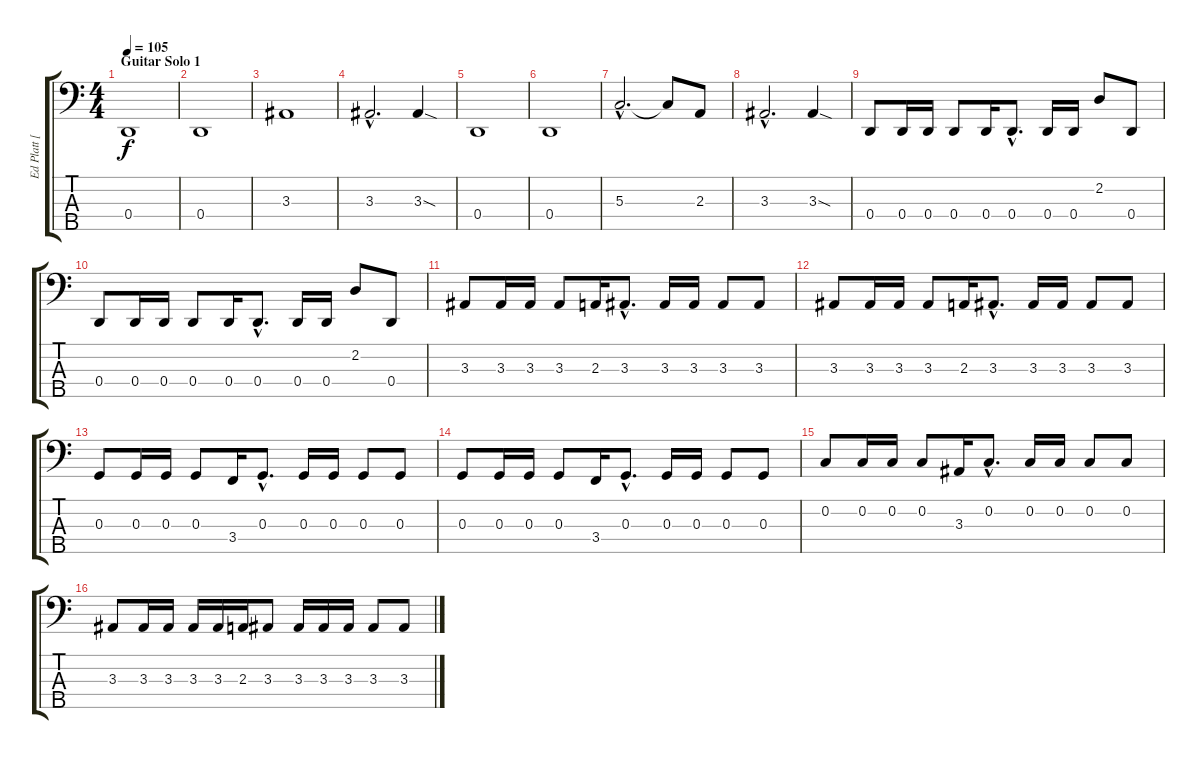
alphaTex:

\track ("Ed Platt [Bass]" "Ed Platt [") {instrument electricbassfinger}
\staff {score tabs}
\tuning (F2 C2 G1 D1 A0) {hide}
\ts (4 4)
\section ("" "Guitar Solo 1")
\tempo 105
\clef f4
\ks c
0.4.1{dy f} |
0.4.1 |
3.3.1 |
3.3{hac}.2{d} 3.3{sod}.4 |
0.4.1 |
0.4.1 |
5.3{hac}.2{d} 5.3{t}.8 2.3.8 |
3.3{hac}.2{d} 3.3{sod}.4 |
0.4.8 0.4.16 0.4.16 0.4.8 0.4.16 0.4{hac}.8{d} 0.4.16 0.4.16 2.2.8 0.4.8 |
0.4.8 0.4.16 0.4.16 0.4.8 0.4.16 0.4{hac}.8{d} 0.4.16 0.4.16 2.2.8 0.4.8 |
3.3.8 3.3.16 3.3.16 3.3.8 2.3.16 3.3{hac}.8{d} 3.3.16 3.3.16 3.3.8 3.3.8 |
3.3.8 3.3.16 3.3.16 3.3.8 2.3.16 3.3{hac}.8{d} 3.3.16 3.3.16 3.3.8 3.3.8 |
0.3.8 0.3.16 0.3.16 0.3.8 3.4.16 0.3{hac}.8{d} 0.3.16 0.3.16 0.3.8 0.3.8 |
0.3.8 0.3.16 0.3.16 0.3.8 3.4.16 0.3{hac}.8{d} 0.3.16 0.3.16 0.3.8 0.3.8 |
0.2.8 0.2.16 0.2.16 0.2.8 3.3.16 0.2{hac}.8{d} 0.2.16 0.2.16 0.2.8 0.2.8 |
3.3.8 3.3.16 3.3.16 3.3.16 3.3.16 2.3.16 3.3.8 3.3.16 3.3.16 3.3.16 3.3.8 3.3.8
